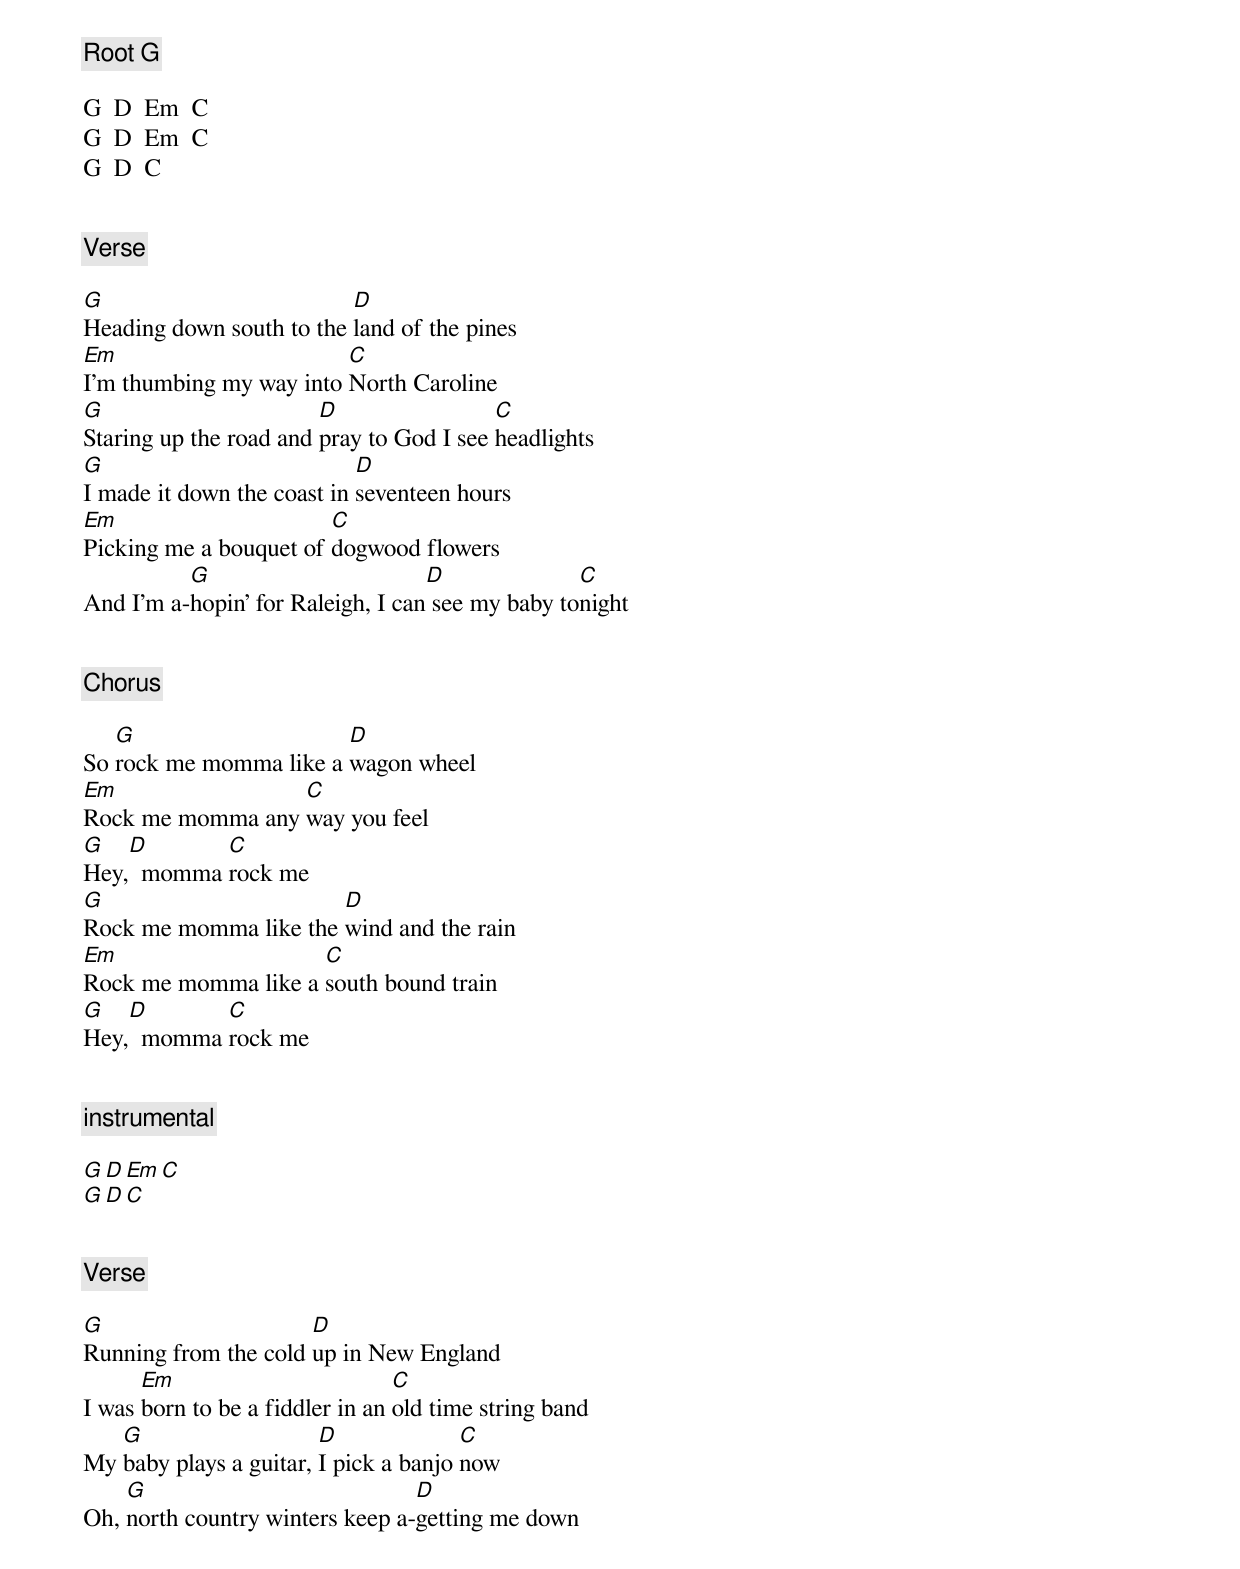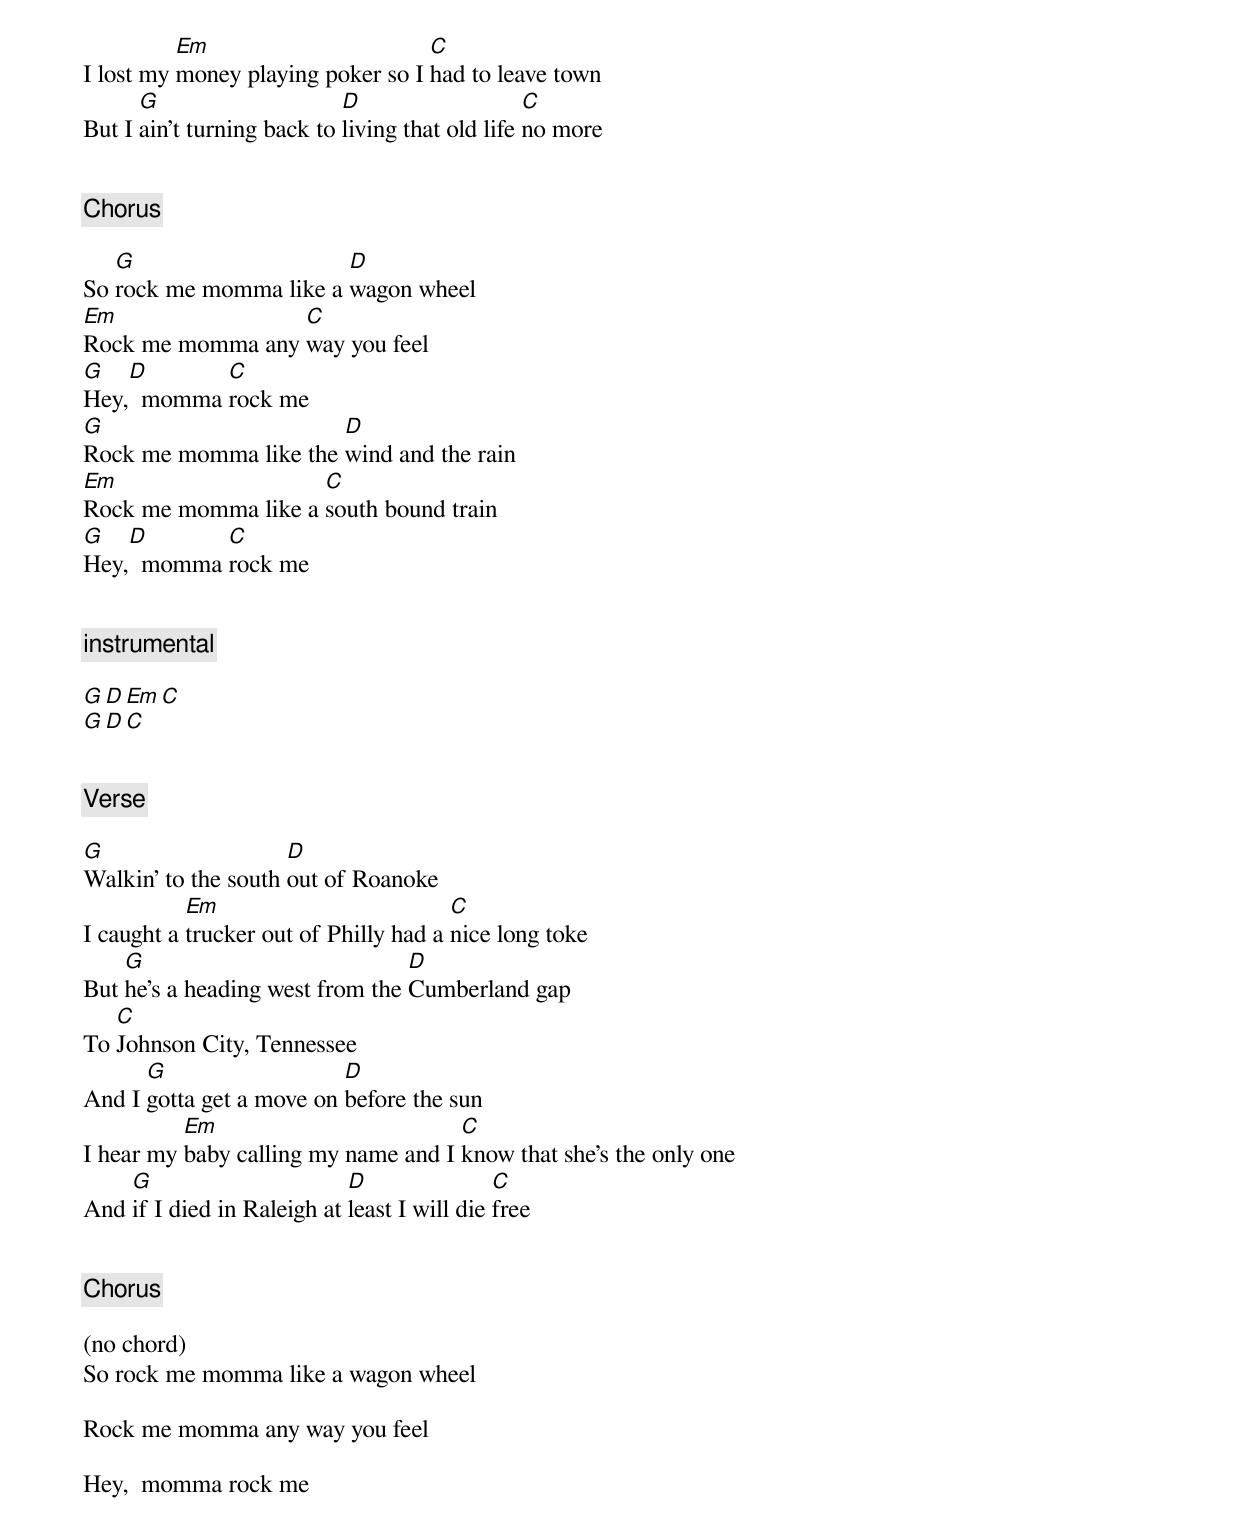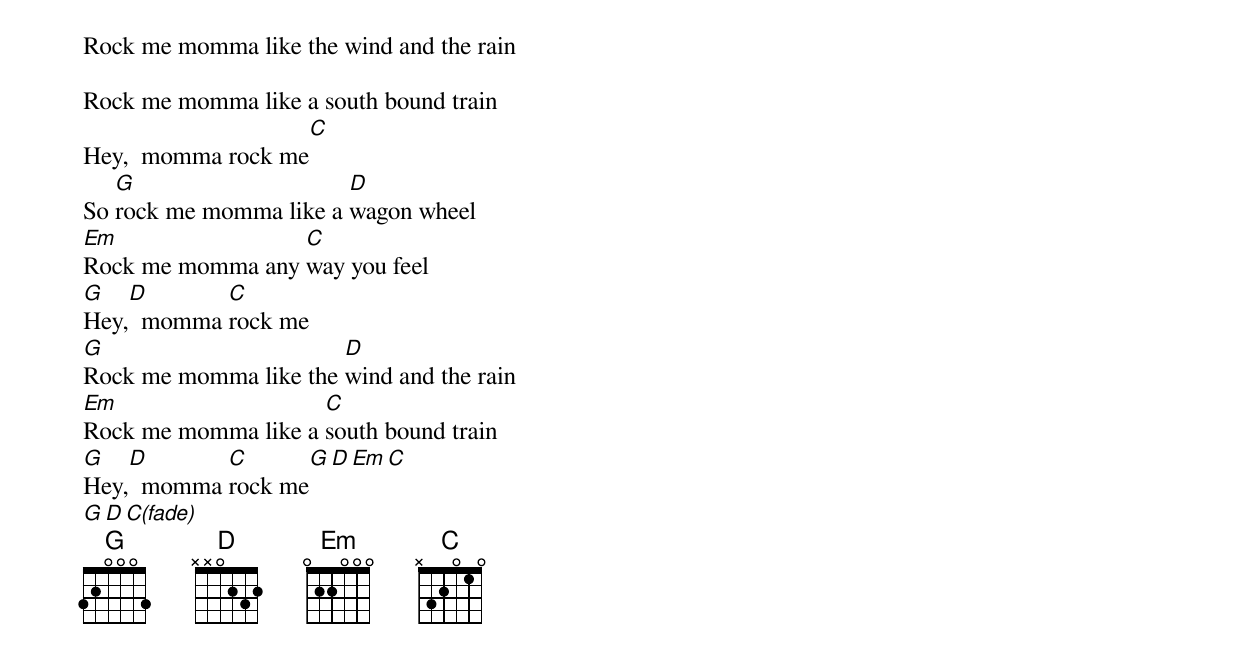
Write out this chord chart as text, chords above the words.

[Root] G

G  D  Em  C
G  D  Em  C
G  D  C


[Verse]

G                         D
Heading down south to the land of the pines
Em                       C
I'm thumbing my way into North Caroline
G                       D                 C
Staring up the road and pray to God I see headlights
G                           D
I made it down the coast in seventeen hours
Em                      C
Picking me a bouquet of dogwood flowers
          G                        D              C
And I'm a-hopin' for Raleigh, I can see my baby tonight


[Chorus]

   G                    D
So rock me momma like a wagon wheel
Em                C
Rock me momma any way you feel
G   D       C
Hey,  momma rock me
G                      D
Rock me momma like the wind and the rain
Em                   C
Rock me momma like a south bound train
G   D       C
Hey,  momma rock me


[instrumental]

G  D  Em  C
G  D  C


[Verse]

G                     D
Running from the cold up in New England
      Em                         C
I was born to be a fiddler in an old time string band
   G                    D              C
My baby plays a guitar, I pick a banjo now
    G                            D
Oh, north country winters keep a-getting me down
          Em                       C
I lost my money playing poker so I had to leave town
      G                     D                    C
But I ain't turning back to living that old life no more


[Chorus]

   G                    D
So rock me momma like a wagon wheel
Em                C
Rock me momma any way you feel
G   D       C
Hey,  momma rock me
G                      D
Rock me momma like the wind and the rain
Em                   C
Rock me momma like a south bound train
G   D       C
Hey,  momma rock me


[instrumental]

G  D  Em  C
G  D  C


[Verse]

G                    D
Walkin' to the south out of Roanoke
           Em                          C
I caught a trucker out of Philly had a nice long toke
    G                            D
But he's a heading west from the Cumberland gap
   C
To Johnson City, Tennessee
      G                   D
And I gotta get a move on before the sun
          Em                         C
I hear my baby calling my name and I know that she's the only one
    G                       D                C
And if I died in Raleigh at least I will die free


[Chorus]

(no chord)
So rock me momma like a wagon wheel

Rock me momma any way you feel

Hey,  momma rock me

Rock me momma like the wind and the rain

Rock me momma like a south bound train
                     C
Hey,  momma rock me
   G                    D
So rock me momma like a wagon wheel
Em                C
Rock me momma any way you feel
G   D       C
Hey,  momma rock me
G                      D
Rock me momma like the wind and the rain
Em                   C
Rock me momma like a south bound train
G   D       C        G  D  Em  C
Hey,  momma rock me
G  D  C(fade)
